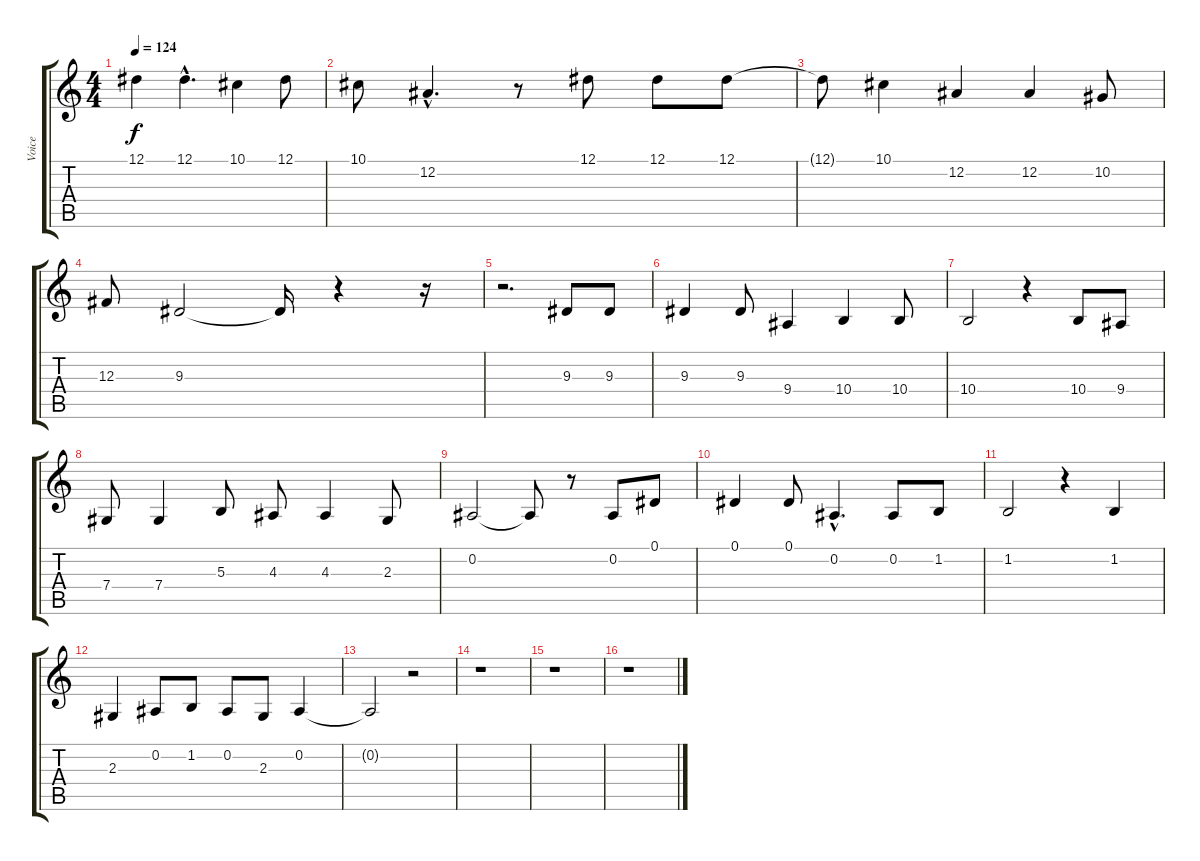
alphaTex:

\track ("Voice" "Voice") {instrument tenorsax}
\staff {score tabs}
\tuning (Eb4 Bb3 Gb3 Db3 Ab2 Eb2) {hide}
\ts (4 4)
\tempo 124
\clef g2
\ks c
12.1.4{dy f} 12.1{hac}.4{d} 10.1.4 12.1.8 |
10.1.8 12.2{hac}.4{d} r.8 12.1.8 12.1.8 12.1.8 |
12.1{t}.8 10.1.4 12.2.4 12.2.4 10.2.8 |
12.3.8 9.3.2 9.3{t}.16 r.4 r.16 |
r.2{d} 9.3.8 9.3.8 |
9.3.4 9.3.8 9.4.4 10.4.4 10.4.8 |
10.4.2 r.4 10.4.8 9.4.8 |
7.4.8 7.4.4 5.3.8 4.3.8 4.3.4 2.3.8 |
0.2.2 0.2{t}.8 r.8 0.2.8 0.1.8 |
0.1.4 0.1.8 0.2{hac}.4{d} 0.2.8 1.2.8 |
1.2.2 r.4 1.2.4 |
2.3.4 0.2.8 1.2.8 0.2.8 2.3.8 0.2.4 |
0.2{t}.2 r.2 |
r.1 |
r.1 |
r.1
